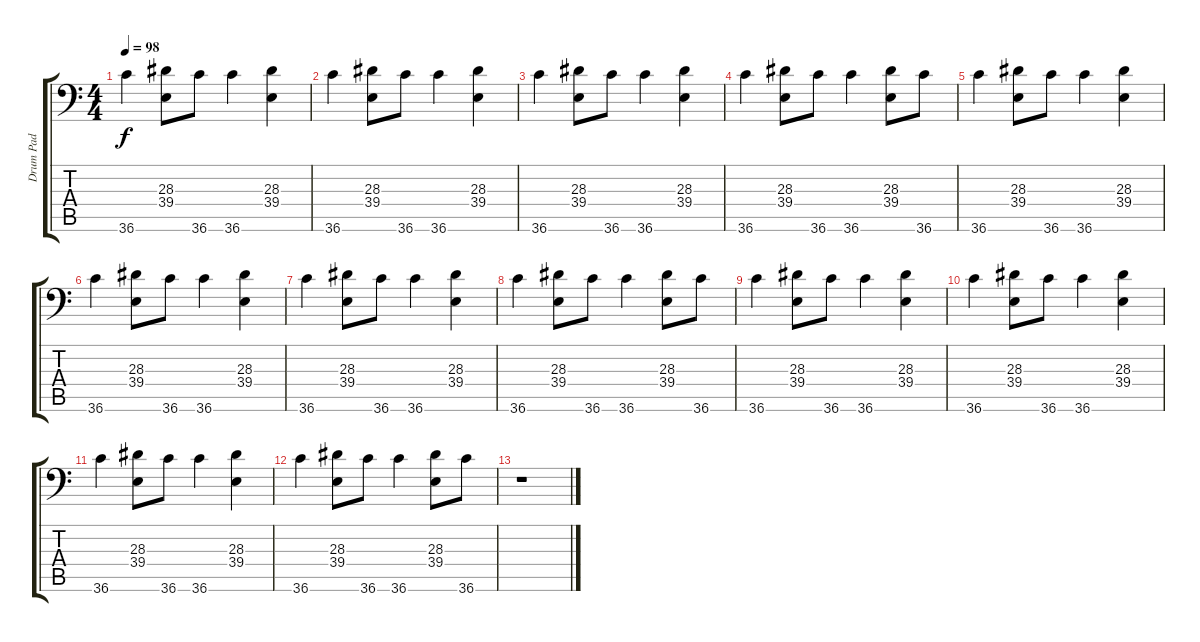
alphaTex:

\track ("Drum Pad" "Drum Pad") {instrument acousticgrandpiano}
\staff {score tabs}
\tuning (C-1 C-1 C-1 C-1 C-1 C-1) {hide}
\ts (4 4)
\tempo 98
\clef f4
\ks c
36.6.4{dy f} (28.3 39.4).8 36.6.8 36.6.4 (28.3 39.4).4 |
36.6.4 (28.3 39.4).8 36.6.8 36.6.4 (28.3 39.4).4 |
36.6.4 (28.3 39.4).8 36.6.8 36.6.4 (28.3 39.4).4 |
36.6.4 (28.3 39.4).8 36.6.8 36.6.4 (28.3 39.4).8 36.6.8 |
36.6.4 (28.3 39.4).8 36.6.8 36.6.4 (28.3 39.4).4 |
36.6.4 (28.3 39.4).8 36.6.8 36.6.4 (28.3 39.4).4 |
36.6.4 (28.3 39.4).8 36.6.8 36.6.4 (28.3 39.4).4 |
36.6.4 (28.3 39.4).8 36.6.8 36.6.4 (28.3 39.4).8 36.6.8 |
36.6.4 (28.3 39.4).8 36.6.8 36.6.4 (28.3 39.4).4 |
36.6.4 (28.3 39.4).8 36.6.8 36.6.4 (28.3 39.4).4 |
36.6.4 (28.3 39.4).8 36.6.8 36.6.4 (28.3 39.4).4 |
36.6.4 (28.3 39.4).8 36.6.8 36.6.4 (28.3 39.4).8 36.6.8 |
r.1
